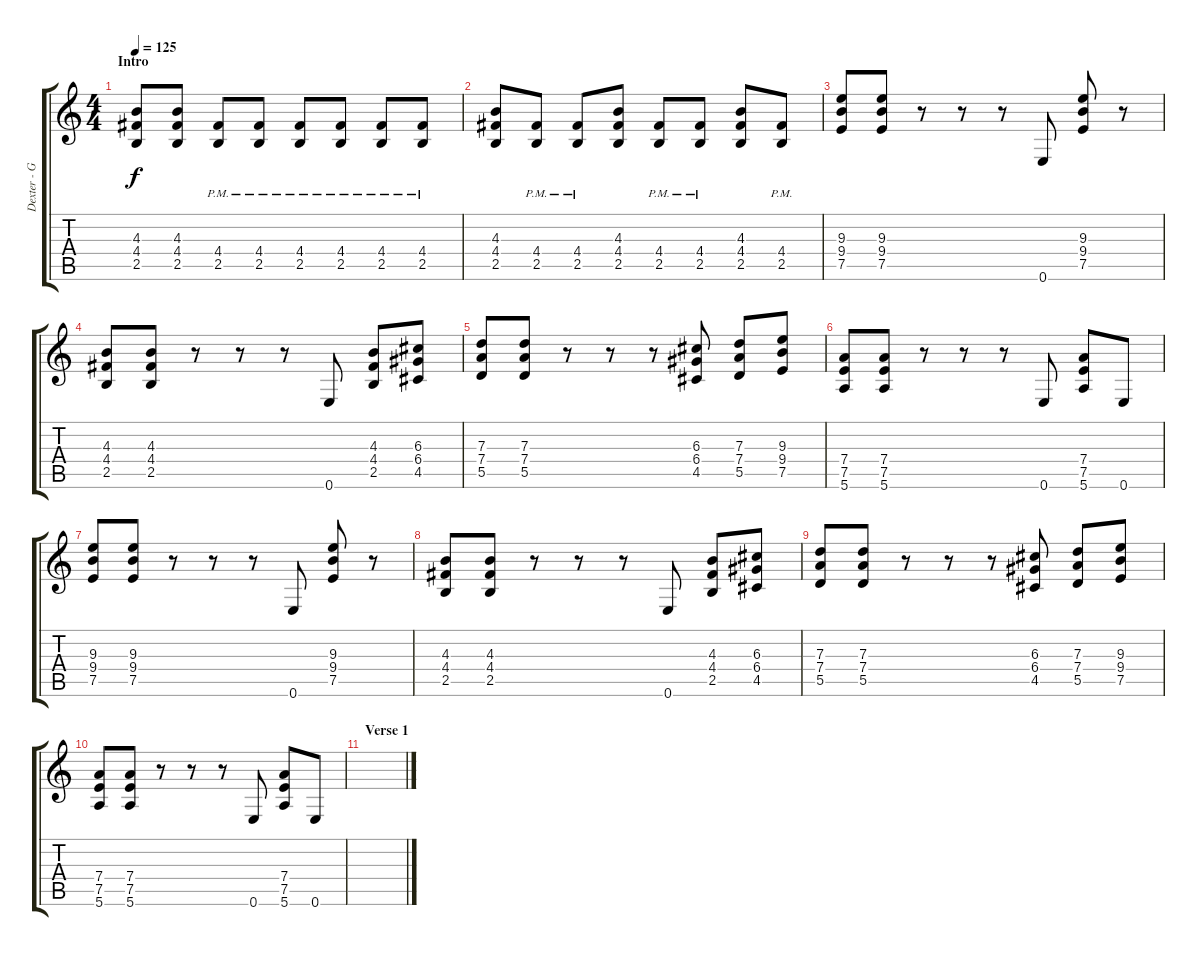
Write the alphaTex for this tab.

\track ("Dexter - Guitar" "Dexter - G") {instrument distortionguitar}
\staff {score tabs}
\tuning (E4 B3 G3 D3 A2 E2) {hide}
\ts (4 4)
\section ("" "Intro")
\tempo 125
\clef g2
\ks c
(4.3 4.4 2.5).8{dy f instrument distortionguitar} (4.3 4.4 2.5).8 (4.4{pm} 2.5{pm}).8 (4.4{pm} 2.5{pm}).8 (4.4{pm} 2.5{pm}).8 (4.4{pm} 2.5{pm}).8 (4.4{pm} 2.5{pm}).8 (4.4{pm} 2.5{pm}).8 |
(4.3 4.4 2.5).8 (4.4{pm} 2.5{pm}).8 (4.4{pm} 2.5{pm}).8 (4.3 4.4 2.5).8 (4.4{pm} 2.5{pm}).8 (4.4{pm} 2.5{pm}).8 (4.3 4.4 2.5).8 (4.4{pm} 2.5{pm}).8 |
(9.3 9.4 7.5).8 (9.3 9.4 7.5).8 r.8 r.8 r.8 0.6.8 (9.3 9.4 7.5).8 r.8 |
(4.3 4.4 2.5).8 (4.3 4.4 2.5).8 r.8 r.8 r.8 0.6.8 (4.3 4.4 2.5).8 (6.3 6.4 4.5).8 |
(7.3 7.4 5.5).8 (7.3 7.4 5.5).8 r.8 r.8 r.8 (6.3 6.4 4.5).8 (7.3 7.4 5.5).8 (9.3 9.4 7.5).8 |
(7.4 7.5 5.6).8 (7.4 7.5 5.6).8 r.8 r.8 r.8 0.6.8 (7.4 7.5 5.6).8 0.6.8 |
(9.3 9.4 7.5).8 (9.3 9.4 7.5).8 r.8 r.8 r.8 0.6.8 (9.3 9.4 7.5).8 r.8 |
(4.3 4.4 2.5).8 (4.3 4.4 2.5).8 r.8 r.8 r.8 0.6.8 (4.3 4.4 2.5).8 (6.3 6.4 4.5).8 |
(7.3 7.4 5.5).8 (7.3 7.4 5.5).8 r.8 r.8 r.8 (6.3 6.4 4.5).8 (7.3 7.4 5.5).8 (9.3 9.4 7.5).8 |
(7.4 7.5 5.6).8 (7.4 7.5 5.6).8 r.8 r.8 r.8 0.6.8 (7.4 7.5 5.6).8 0.6.8 |
\section ("" "Verse 1")
